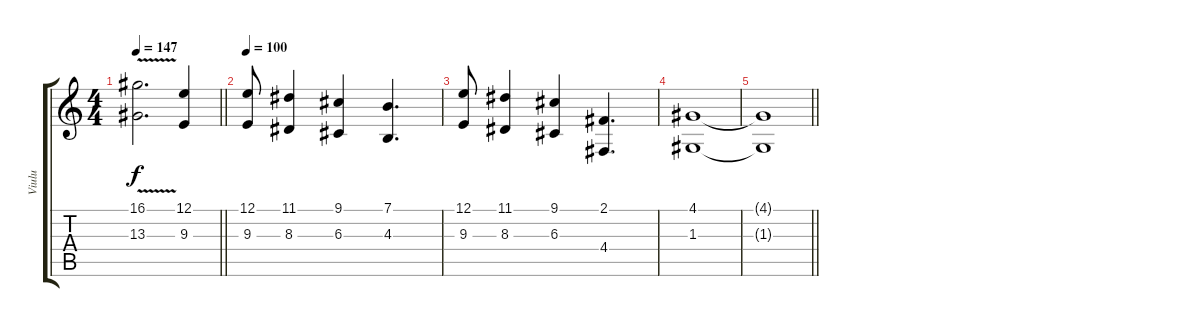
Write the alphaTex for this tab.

\track ("Viulu" "Viulu") {instrument violin}
\staff {score tabs}
\tuning (E4 B3 G3 D3 A2 E2) {hide}
\ts (4 4)
\tempo 147
\clef g2
\barLineRight lightlight
\ks c
(16.1{v} 13.3{v}).2{d dy f} (12.1 9.3).4 |
\tempo 100
(12.1 9.3).8 (11.1 8.3).4 (9.1 6.3).4 (7.1 4.3).4{d} |
(12.1 9.3).8 (11.1 8.3).4 (9.1 6.3).4 (2.1 4.4).4{d} |
(4.1 1.3).1 |
\barLineRight lightlight
(4.1{t} 1.3{t}).1
